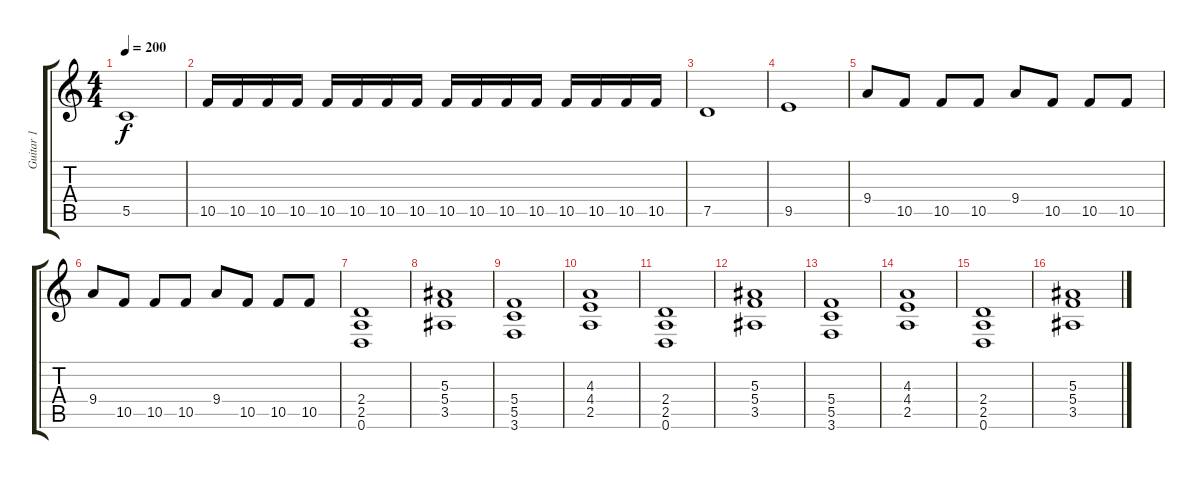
\track ("Guitar 1" "Guitar 1") {instrument overdrivenguitar}
\staff {score tabs}
\tuning (G3 D3 F3 C3 G2 D2) {hide}
\ts (4 4)
\tempo 200
\clef g2
\ks c
5.5.1{dy f} |
10.5.16 10.5.16 10.5.16 10.5.16 10.5.16 10.5.16 10.5.16 10.5.16 10.5.16 10.5.16 10.5.16 10.5.16 10.5.16 10.5.16 10.5.16 10.5.16 |
7.5.1 |
9.5.1 |
9.4.8 10.5.8 10.5.8 10.5.8 9.4.8 10.5.8 10.5.8 10.5.8 |
9.4.8 10.5.8 10.5.8 10.5.8 9.4.8 10.5.8 10.5.8 10.5.8 |
(2.4 2.5 0.6).1 |
(5.3 5.4 3.5).1 |
(5.4 5.5 3.6).1 |
(4.3 4.4 2.5).1 |
(2.4 2.5 0.6).1 |
(5.3 5.4 3.5).1 |
(5.4 5.5 3.6).1 |
(4.3 4.4 2.5).1 |
(2.4 2.5 0.6).1 |
(5.3 5.4 3.5).1
